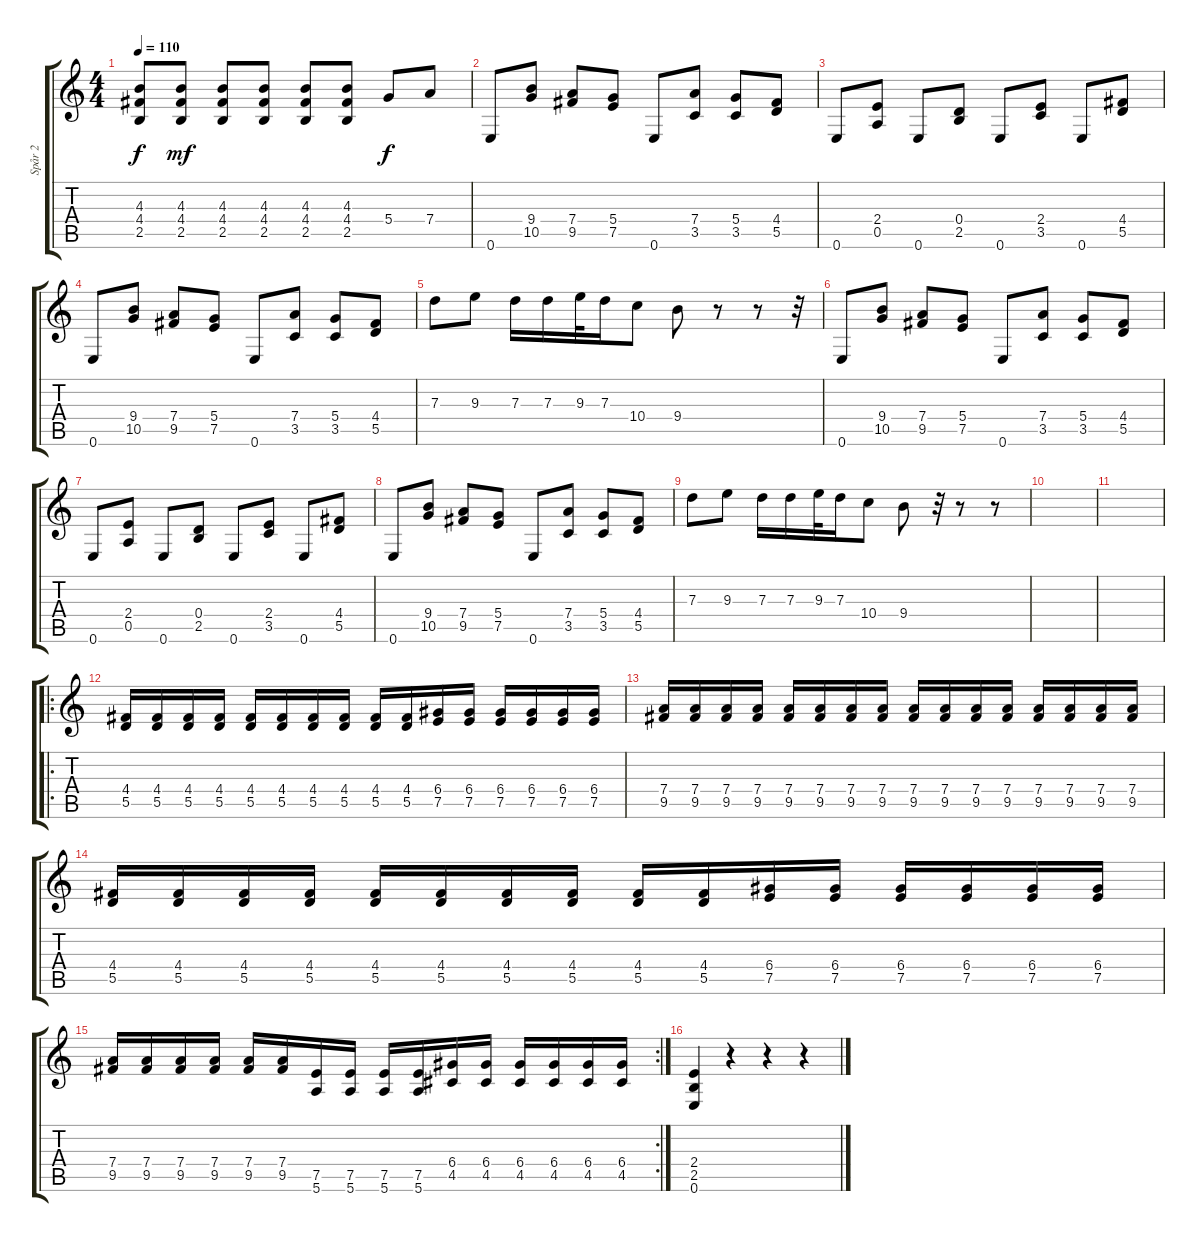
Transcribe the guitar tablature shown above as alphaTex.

\track ("Spår 2" "Spår 2") {instrument overdrivenguitar}
\staff {score tabs}
\tuning (E4 B3 G3 D3 A2 E2) {hide}
\ts (4 4)
\tempo 110
\clef g2
\ks c
(4.3 4.4 2.5).8{dy f} (4.3 4.4 2.5).8{dy mf} (4.3 4.4 2.5).8 (4.3 4.4 2.5).8 (4.3 4.4 2.5).8 (4.3 4.4 2.5).8 5.4.8{dy f} 7.4.8 |
0.6.8 (9.4 10.5).8 (7.4 9.5).8 (5.4 7.5).8 0.6.8 (7.4 3.5).8 (5.4 3.5).8 (4.4 5.5).8 |
0.6.8 (2.4 0.5).8 0.6.8 (0.4 2.5).8 0.6.8 (2.4 3.5).8 0.6.8 (4.4 5.5).8 |
0.6.8 (9.4 10.5).8 (7.4 9.5).8 (5.4 7.5).8 0.6.8 (7.4 3.5).8 (5.4 3.5).8 (4.4 5.5).8 |
7.3.8 9.3.8 7.3.16 7.3.16 9.3.32 7.3.16 10.4.8 9.4.8 r.8 r.8 r.32 |
0.6.8 (9.4 10.5).8 (7.4 9.5).8 (5.4 7.5).8 0.6.8 (7.4 3.5).8 (5.4 3.5).8 (4.4 5.5).8 |
0.6.8 (2.4 0.5).8 0.6.8 (0.4 2.5).8 0.6.8 (2.4 3.5).8 0.6.8 (4.4 5.5).8 |
0.6.8 (9.4 10.5).8 (7.4 9.5).8 (5.4 7.5).8 0.6.8 (7.4 3.5).8 (5.4 3.5).8 (4.4 5.5).8 |
7.3.8 9.3.8 7.3.16 7.3.16 9.3.32 7.3.16 10.4.8 9.4.8 r.32 r.8 r.8 |
|
|
\ro
(4.4 5.5).16 (4.4 5.5).16 (4.4 5.5).16 (4.4 5.5).16 (4.4 5.5).16 (4.4 5.5).16 (4.4 5.5).16 (4.4 5.5).16 (4.4 5.5).16 (4.4 5.5).16 (6.4 7.5).16 (6.4 7.5).16 (6.4 7.5).16 (6.4 7.5).16 (6.4 7.5).16 (6.4 7.5).16 |
(7.4 9.5).16 (7.4 9.5).16 (7.4 9.5).16 (7.4 9.5).16 (7.4 9.5).16 (7.4 9.5).16 (7.4 9.5).16 (7.4 9.5).16 (7.4 9.5).16 (7.4 9.5).16 (7.4 9.5).16 (7.4 9.5).16 (7.4 9.5).16 (7.4 9.5).16 (7.4 9.5).16 (7.4 9.5).16 |
(4.4 5.5).16 (4.4 5.5).16 (4.4 5.5).16 (4.4 5.5).16 (4.4 5.5).16 (4.4 5.5).16 (4.4 5.5).16 (4.4 5.5).16 (4.4 5.5).16 (4.4 5.5).16 (6.4 7.5).16 (6.4 7.5).16 (6.4 7.5).16 (6.4 7.5).16 (6.4 7.5).16 (6.4 7.5).16 |
\rc 2
(7.4 9.5).16 (7.4 9.5).16 (7.4 9.5).16 (7.4 9.5).16 (7.4 9.5).16 (7.4 9.5).16 (7.5 5.6).16 (7.5 5.6).16 (7.5 5.6).16 (7.5 5.6).16 (6.4 4.5).16 (6.4 4.5).16 (6.4 4.5).16 (6.4 4.5).16 (6.4 4.5).16 (6.4 4.5).16 |
(2.4 2.5 0.6).4 r.4 r.4 r.4
